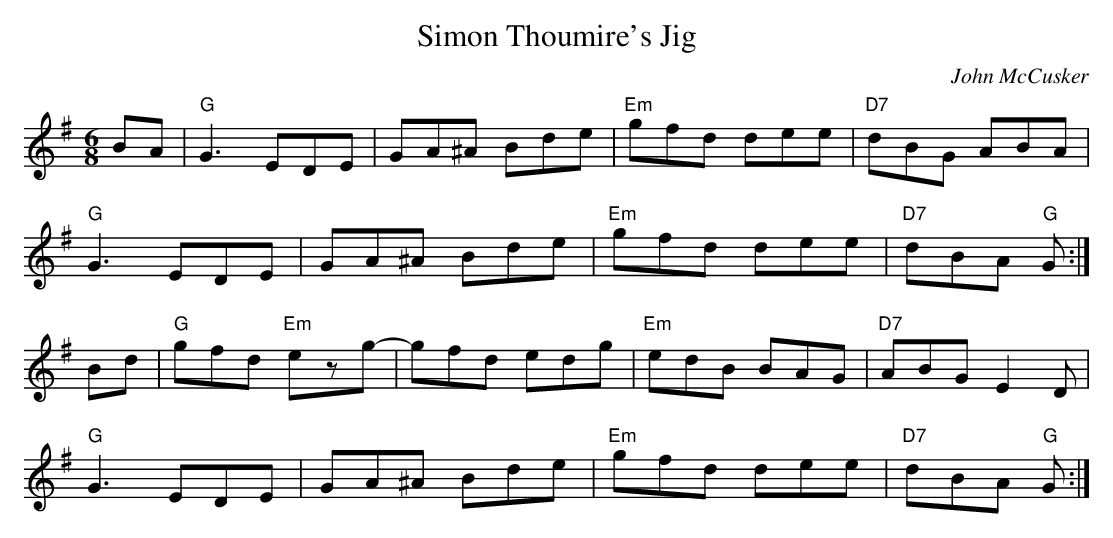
X:1
T: Simon Thoumire's Jig
C: John McCusker
M:6/8
L:1/8
K:G
BA|"G"G3 EDE|GA^A Bde|"Em"gfd dee|"D7"dBG ABA|
"G"G3 EDE|GA^A Bde|"Em"gfd dee|"D7"dBA "G"G:|
Bd|"G"gfd "Em"ezg-|gfd edg|"Em"edB BAG|"D7"ABG E2D|
"G"G3 EDE|GA^A Bde|"Em"gfd dee|"D7"dBA "G"G:|
